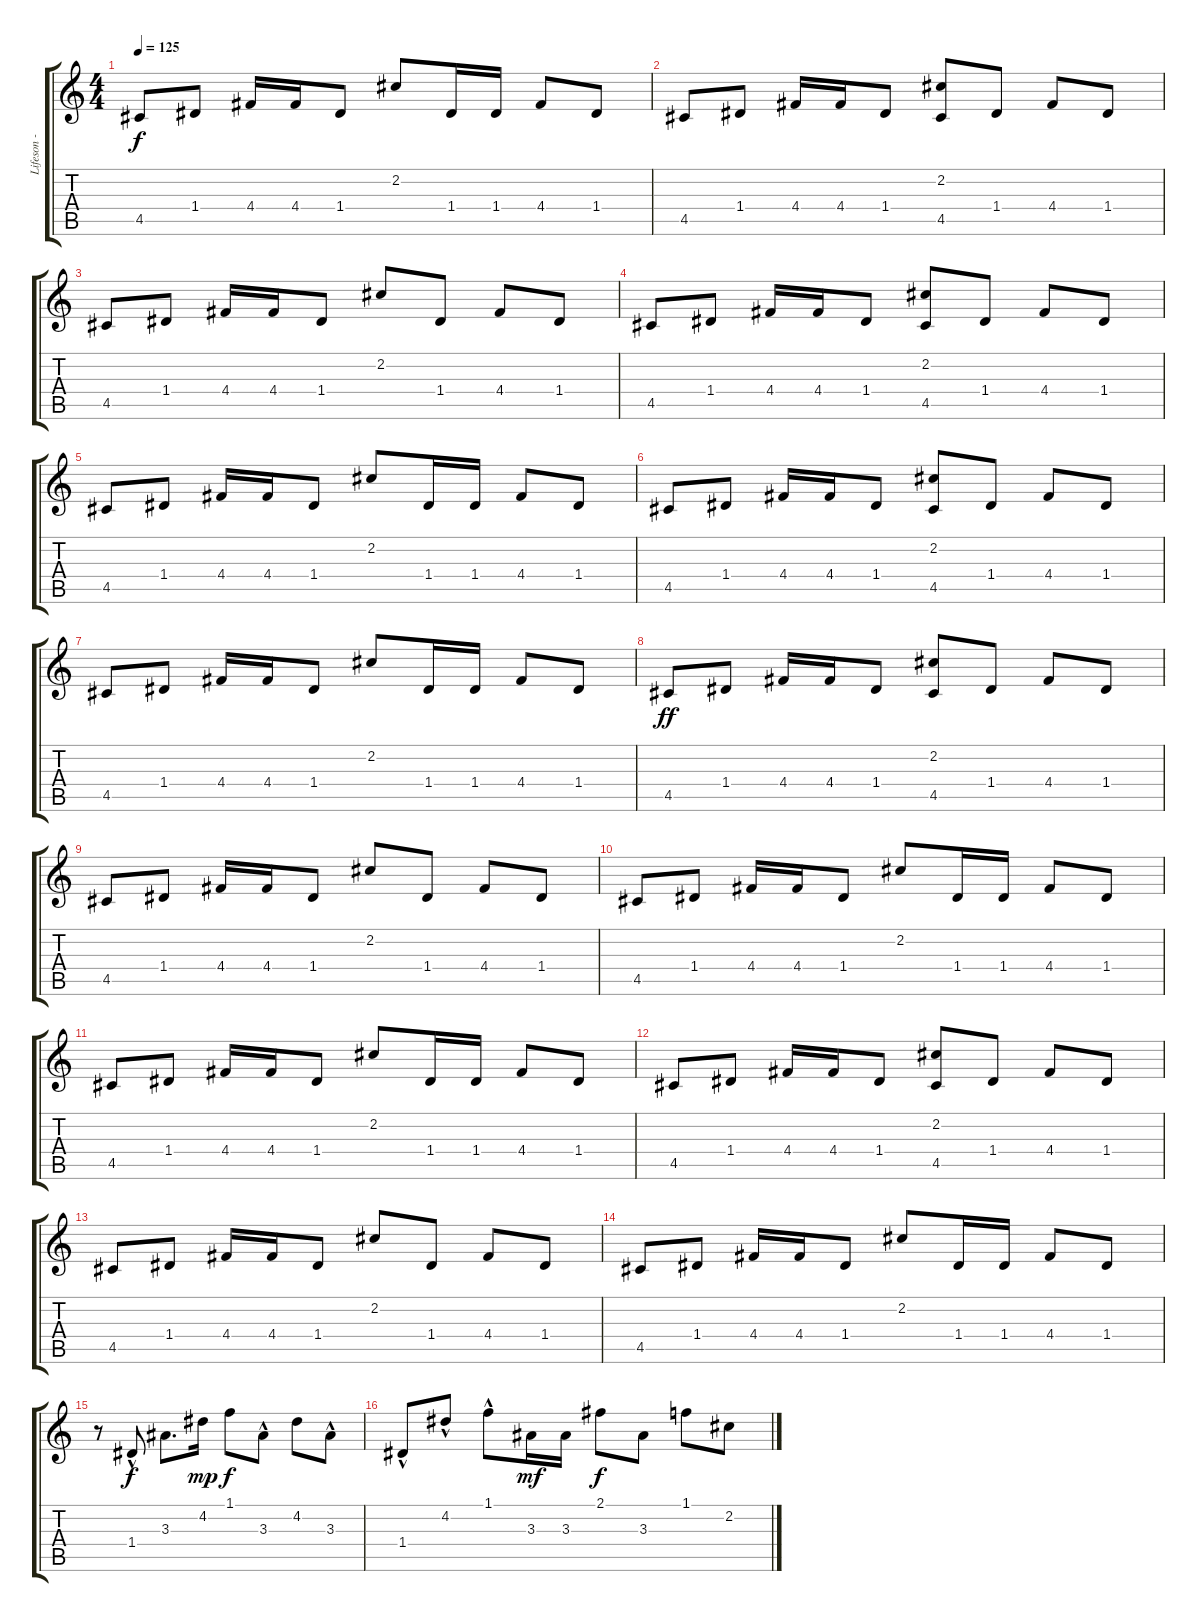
\track ("Lifeson - Guitarra1" "Lifeson - ") {instrument acousticguitarsteel}
\staff {score tabs}
\tuning (E4 B3 G3 D3 A2 E2) {hide}
\ts (4 4)
\tempo 125
\clef g2
\ks c
4.5.8{dy f} 1.4.8 4.4.16 4.4.16 1.4.8 2.2.8 1.4.16 1.4.16 4.4.8 1.4.8 |
4.5.8 1.4.8 4.4.16 4.4.16 1.4.8 (2.2 4.5).8 1.4.8 4.4.8 1.4.8 |
4.5.8 1.4.8 4.4.16 4.4.16 1.4.8 2.2.8 1.4.8 4.4.8 1.4.8 |
4.5.8 1.4.8 4.4.16 4.4.16 1.4.8 (2.2 4.5).8 1.4.8 4.4.8 1.4.8 |
4.5.8 1.4.8 4.4.16 4.4.16 1.4.8 2.2.8 1.4.16 1.4.16 4.4.8 1.4.8 |
4.5.8 1.4.8 4.4.16 4.4.16 1.4.8 (2.2 4.5).8 1.4.8 4.4.8 1.4.8 |
4.5.8 1.4.8 4.4.16 4.4.16 1.4.8 2.2.8 1.4.16 1.4.16 4.4.8 1.4.8 |
4.5.8{dy ff} 1.4.8 4.4.16 4.4.16 1.4.8 (2.2 4.5).8 1.4.8 4.4.8 1.4.8 |
4.5.8 1.4.8 4.4.16 4.4.16 1.4.8 2.2.8 1.4.8 4.4.8 1.4.8 |
4.5.8 1.4.8 4.4.16 4.4.16 1.4.8 2.2.8 1.4.16 1.4.16 4.4.8 1.4.8 |
4.5.8 1.4.8 4.4.16 4.4.16 1.4.8 2.2.8 1.4.16 1.4.16 4.4.8 1.4.8 |
4.5.8 1.4.8 4.4.16 4.4.16 1.4.8 (2.2 4.5).8 1.4.8 4.4.8 1.4.8 |
4.5.8 1.4.8 4.4.16 4.4.16 1.4.8 2.2.8 1.4.8 4.4.8 1.4.8 |
4.5.8 1.4.8 4.4.16 4.4.16 1.4.8 2.2.8 1.4.16 1.4.16 4.4.8 1.4.8 |
r.8 1.4{hac}.8{dy f} 3.3.8{d} 4.2.16{dy mp} 1.1.8{dy f} 3.3{hac}.8 4.2.8 3.3{hac}.8 |
1.4{hac}.8 4.2{hac}.8 1.1{hac}.8 3.3.16{dy mf} 3.3.16 2.1.8{dy f} 3.3.8 1.1.8 2.2.8
